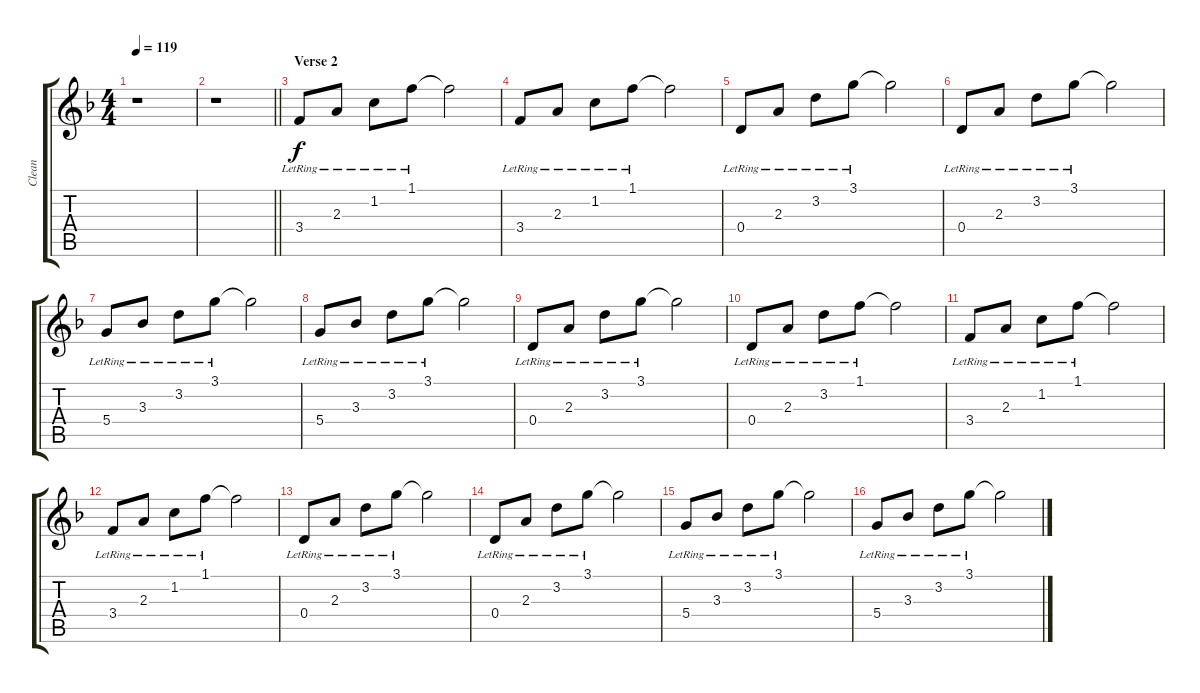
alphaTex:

\track ("Clean" "Clean") {instrument electricguitarclean}
\staff {score tabs}
\tuning (E4 B3 G3 D3 A2 E2) {hide}
\ts (4 4)
\tempo 119
\clef g2
\ks f
r.1{dy f} |
\barLineRight lightlight
r.1 |
\section ("" "Verse 2")
3.4{lr}.8 2.3{lr}.8 1.2{lr}.8 1.1{lr}.8 1.1{t}.2 |
3.4{lr}.8 2.3{lr}.8 1.2{lr}.8 1.1{lr}.8 1.1{t}.2 |
0.4{lr}.8 2.3{lr}.8 3.2{lr}.8 3.1{lr}.8 3.1{t}.2 |
0.4{lr}.8 2.3{lr}.8 3.2{lr}.8 3.1{lr}.8 3.1{t}.2 |
5.4{lr}.8 3.3{lr}.8 3.2{lr}.8 3.1{lr}.8 3.1{t}.2 |
5.4{lr}.8 3.3{lr}.8 3.2{lr}.8 3.1{lr}.8 3.1{t}.2 |
0.4{lr}.8 2.3{lr}.8 3.2{lr}.8 3.1{lr}.8 3.1{t}.2 |
0.4{lr}.8 2.3{lr}.8 3.2{lr}.8 1.1{lr}.8 1.1{t}.2 |
3.4{lr}.8 2.3{lr}.8 1.2{lr}.8 1.1{lr}.8 1.1{t}.2 |
3.4{lr}.8 2.3{lr}.8 1.2{lr}.8 1.1{lr}.8 1.1{t}.2 |
0.4{lr}.8 2.3{lr}.8 3.2{lr}.8 3.1{lr}.8 3.1{t}.2 |
0.4{lr}.8 2.3{lr}.8 3.2{lr}.8 3.1{lr}.8 3.1{t}.2 |
5.4{lr}.8 3.3{lr}.8 3.2{lr}.8 3.1{lr}.8 3.1{t}.2 |
5.4{lr}.8 3.3{lr}.8 3.2{lr}.8 3.1{lr}.8 3.1{t}.2
